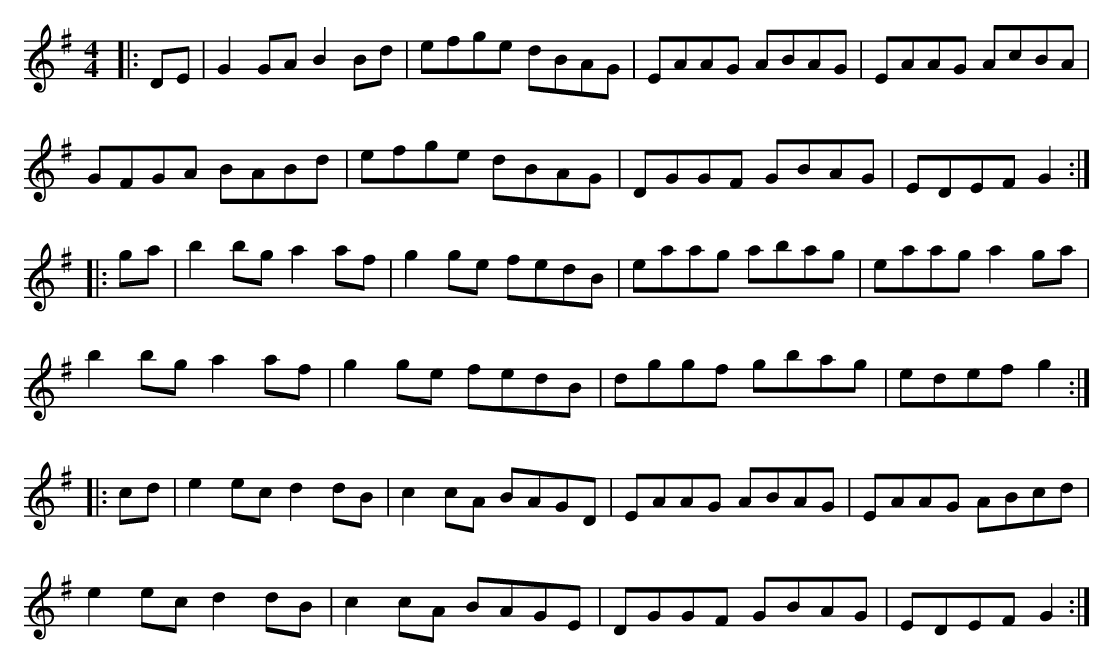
X:1
M:4/4
K:G
|:DE|G2GA B2Bd|efge dBAG|EAAG ABAG|EAAG AcBA|
GFGA BABd|efge dBAG|DGGF GBAG|EDEF G2:|
|:ga|b2bg a2af|g2ge fedB|eaag abag|eaag a2 ga|
b2bg a2af|g2ge fedB|dggf gbag|edef g2:|
|:cd|e2ec d2dB|c2cA BAGD|EAAG ABAG|EAAG ABcd|
e2ec d2dB|c2cA BAGE|DGGF GBAG|EDEF G2:|
